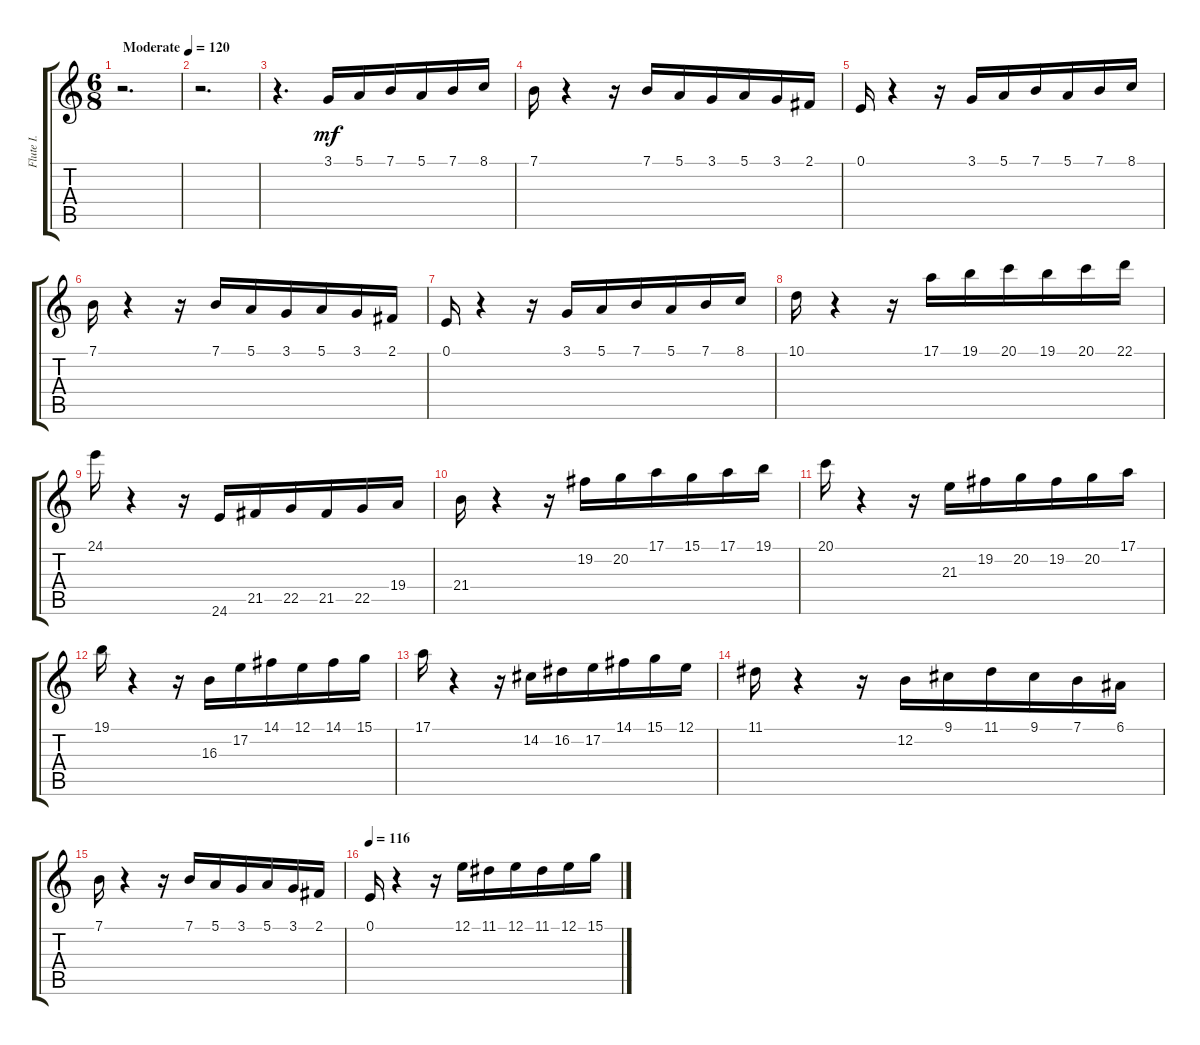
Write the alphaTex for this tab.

\track ("Flute I." "Flute I.") {instrument flute}
\staff {score tabs}
\tuning (E4 B3 G3 D3 A2 E2) {hide}
\ts (6 8)
\tempo (120 "Moderate")
\clef g2
\ks c
r.2{d dy mf instrument flute} |
r.2{d} |
r.4{d} 3.1.16 5.1.16 7.1.16 5.1.16 7.1.16 8.1.16 |
7.1.16 r.4 r.16 7.1.16 5.1.16 3.1.16 5.1.16 3.1.16 2.1.16 |
0.1.16 r.4 r.16 3.1.16 5.1.16 7.1.16 5.1.16 7.1.16 8.1.16 |
7.1.16 r.4 r.16 7.1.16 5.1.16 3.1.16 5.1.16 3.1.16 2.1.16 |
0.1.16 r.4 r.16 3.1.16 5.1.16 7.1.16 5.1.16 7.1.16 8.1.16 |
10.1.16 r.4 r.16 17.1.16 19.1.16 20.1.16 19.1.16 20.1.16 22.1.16 |
24.1.16 r.4 r.16 24.6.16 21.5.16 22.5.16 21.5.16 22.5.16 19.4.16 |
21.4.16 r.4 r.16 19.2.16 20.2.16 17.1.16 15.1.16 17.1.16 19.1.16 |
20.1.16 r.4 r.16 21.3.16 19.2.16 20.2.16 19.2.16 20.2.16 17.1.16 |
19.1.16 r.4 r.16 16.3.16 17.2.16 14.1.16 12.1.16 14.1.16 15.1.16 |
17.1.16 r.4 r.16 14.2.16 16.2.16 17.2.16 14.1.16 15.1.16 12.1.16 |
11.1.16 r.4 r.16 12.2.16 9.1.16 11.1.16 9.1.16 7.1.16 6.1.16 |
7.1.16 r.4 r.16 7.1.16 5.1.16 3.1.16 5.1.16 3.1.16 2.1.16 |
\tempo 116
0.1.16 r.4 r.16 12.1.16 11.1.16 12.1.16 11.1.16 12.1.16 15.1.16
